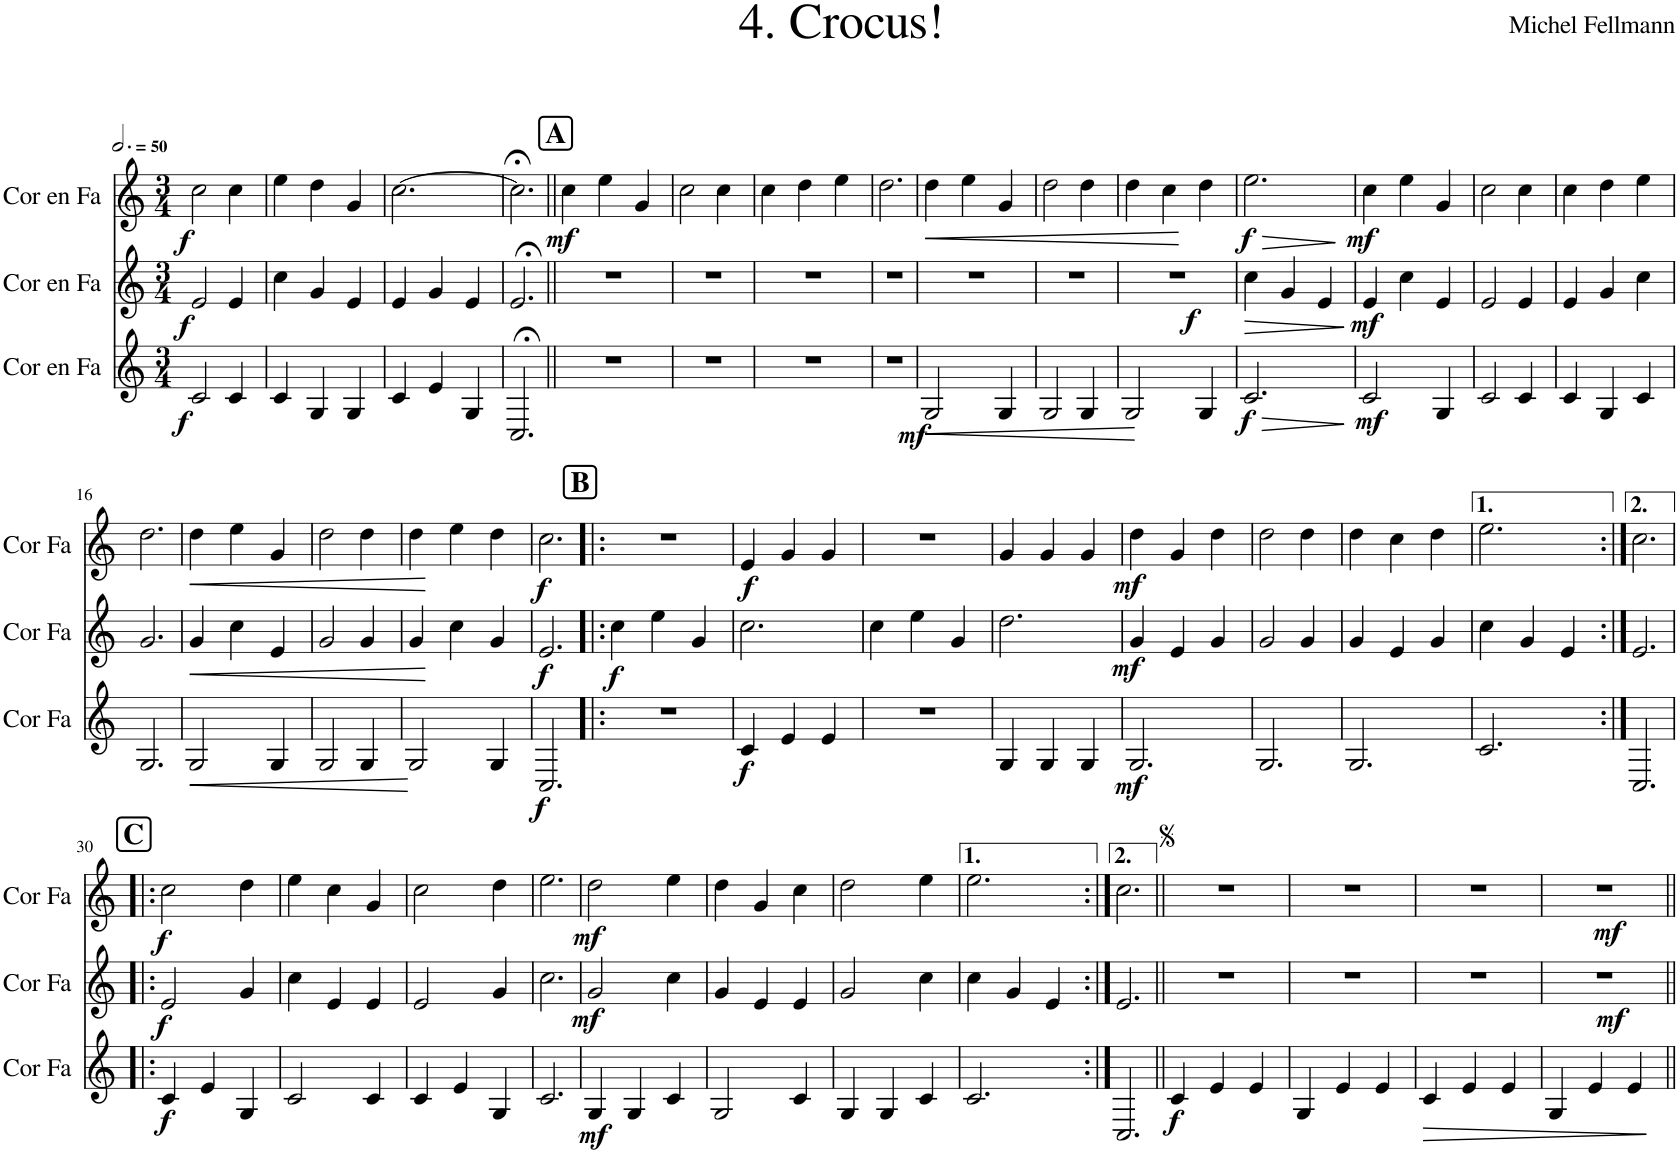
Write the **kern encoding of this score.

**kern	**dynam	**kern	**dynam	**kern	**dynam
*part3	*part3	*part2	*part2	*part1	*part1
*staff3	*staff3	*staff2	*staff2	*staff1	*staff1
*I"Cor en Fa	*	*I"Cor en Fa	*	*I"Cor en Fa	*
*I'Cor Fa	*	*I'Cor Fa	*	*I'Cor Fa	*
*clefG2	*	*clefG2	*	*clefG2	*
*Trd4c7	*	*Trd4c7	*	*Trd4c7	*
*k[]	*	*k[]	*	*k[]	*
*M3/4	*	*M3/4	*	*M3/4	*
*MM150	*	*MM150	*	*MM150	*
=1	=1	=1	=1	=1	=1
!	!LO:DY:b	!	!LO:DY:b	!	!LO:DY:b
2c/	f	2e/	f	2cc\	f
4c/	.	4e/	.	4cc\	.
=2	=2	=2	=2	=2	=2
4c/	.	4cc\	.	4ee\	.
4G/	.	4g/	.	4dd\	.
4G/	.	4e/	.	4g/	.
=3	=3	=3	=3	=3	=3
4c/	.	4e/	.	[2.cc\	.
4e/	.	4g/	.	.	.
4G/	.	4e/	.	.	.
=4	=4	=4	=4	=4	=4
2.C;</	.	2.e;</	.	2.cc;<\]	.
!!LO:REH:place=s1:a:B:cj:fs=14:t=A
=5||	=5||	=5||	=5||	=5||	=5||
!	!	!	!	!	!LO:DY:b
2.r	.	2.r	.	4cc\	mf
.	.	.	.	4ee\	.
.	.	.	.	4g/	.
=6	=6	=6	=6	=6	=6
2.r	.	2.r	.	2cc\	.
.	.	.	.	4cc\	.
=7	=7	=7	=7	=7	=7
2.r	.	2.r	.	4cc\	.
.	.	.	.	4dd\	.
.	.	.	.	4ee\	.
=8	=8	=8	=8	=8	=8
!	!LO:DY:b	!	!	!	!
2.r	mf	2.r	.	2.dd\	.
=9	=9	=9	=9	=9	=9
!	!LO:HP:b	!	!	!	!LO:HP:b
2G/	<	2.r	.	4dd\	<
.	.	.	.	4ee\	.
4G/	.	.	.	4g/	.
.	[	.	.	.	[
=10	=10	=10	=10	=10	=10
2G/	.	2.r	.	2dd\	.
4G/	.	.	.	4dd\	.
=11	=11	=11	=11	=11	=11
!	!	!	!LO:DY:b	!	!
2G/	.	2.r	f	4dd\	.
.	.	.	.	4cc\	.
4G/	.	.	.	4dd\	.
=12	=12	=12	=12	=12	=12
!	!LO:HP:b	!	!LO:HP:b	!	!LO:HP:b
!	!LO:DY:n=1:b	!	!	!	!LO:DY:n=1:b
2.c/	> f	4cc\	>	2.ee\	> f
.	.	4g/	.	.	.
.	.	4e/	.	.	.
.	]	.	]	.	]
=13	=13	=13	=13	=13	=13
!	!LO:DY:b	!	!LO:DY:b	!	!LO:DY:b
2c/	mf	4e/	mf	4cc\	mf
.	.	4cc\	.	4ee\	.
4G/	.	4e/	.	4g/	.
=14	=14	=14	=14	=14	=14
2c/	.	2e/	.	2cc\	.
4c/	.	4e/	.	4cc\	.
=15	=15	=15	=15	=15	=15
4c/	.	4e/	.	4cc\	.
4G/	.	4g/	.	4dd\	.
4c/	.	4cc\	.	4ee\	.
!!LO:LB:g=z
=16	=16	=16	=16	=16	=16
2.G/	.	2.g/	.	2.dd\	.
=17	=17	=17	=17	=17	=17
!	!LO:HP:b	!	!LO:HP:b	!	!LO:HP:b
2G/	<	4g/	<	4dd\	<
.	.	4cc\	.	4ee\	.
4G/	.	4e/	.	4g/	.
.	[	.	[	.	[
=18	=18	=18	=18	=18	=18
2G/	.	2g/	.	2dd\	.
4G/	.	4g/	.	4dd\	.
=19	=19	=19	=19	=19	=19
2G/	.	4g/	.	4dd\	.
.	.	4cc\	.	4ee\	.
4G/	.	4g/	.	4dd\	.
=20	=20	=20	=20	=20	=20
!	!LO:DY:b	!	!LO:DY:b	!	!LO:DY:b
2.C/	f	2.e/	f	2.cc\	f
!!LO:REH:place=s1:a:B:cj:fs=14:t=B
=21!|:	=21!|:	=21!|:	=21!|:	=21!|:	=21!|:
!	!	!	!LO:DY:b	!	!
2.r	.	4cc\	f	2.r	.
.	.	4ee\	.	.	.
.	.	4g/	.	.	.
=22	=22	=22	=22	=22	=22
!	!LO:DY:b	!	!	!	!LO:DY:b
4c/	f	2.cc\	.	4e/	f
4e/	.	.	.	4g/	.
4e/	.	.	.	4g/	.
=23	=23	=23	=23	=23	=23
2.r	.	4cc\	.	2.r	.
.	.	4ee\	.	.	.
.	.	4g/	.	.	.
=24	=24	=24	=24	=24	=24
4G/	.	2.dd\	.	4g/	.
4G/	.	.	.	4g/	.
4G/	.	.	.	4g/	.
=25	=25	=25	=25	=25	=25
!	!LO:DY:b	!	!LO:DY:b	!	!LO:DY:b
2.G/	mf	4g/	mf	4dd\	mf
.	.	4e/	.	4g/	.
.	.	4g/	.	4dd\	.
=26	=26	=26	=26	=26	=26
2.G/	.	2g/	.	2dd\	.
.	.	4g/	.	4dd\	.
=27	=27	=27	=27	=27	=27
2.G/	.	4g/	.	4dd\	.
.	.	4e/	.	4cc\	.
.	.	4g/	.	4dd\	.
=28	=28	=28	=28	=28	=28
2.c/	.	4cc\	.	2.ee\	.
.	.	4g/	.	.	.
.	.	4e/	.	.	.
=29:|!	=29:|!	=29:|!	=29:|!	=29:|!	=29:|!
2.C/	.	2.e/	.	2.cc\	.
!!LO:LB:g=z
!!LO:REH:place=s1:a:B:cj:fs=14:t=C
=30!|:	=30!|:	=30!|:	=30!|:	=30!|:	=30!|:
!	!LO:DY:b	!	!LO:DY:b	!	!LO:DY:b
4c/	f	2e/	f	2cc\	f
4e/	.	.	.	.	.
4G/	.	4g/	.	4dd\	.
=31	=31	=31	=31	=31	=31
2c/	.	4cc\	.	4ee\	.
.	.	4e/	.	4cc\	.
4c/	.	4e/	.	4g/	.
=32	=32	=32	=32	=32	=32
4c/	.	2e/	.	2cc\	.
4e/	.	.	.	.	.
4G/	.	4g/	.	4dd\	.
=33	=33	=33	=33	=33	=33
2.c/	.	2.cc\	.	2.ee\	.
=34	=34	=34	=34	=34	=34
!	!LO:DY:b	!	!LO:DY:b	!	!LO:DY:b
4G/	mf	2g/	mf	2dd\	mf
4G/	.	.	.	.	.
4c/	.	4cc\	.	4ee\	.
=35	=35	=35	=35	=35	=35
2G/	.	4g/	.	4dd\	.
.	.	4e/	.	4g/	.
4c/	.	4e/	.	4cc\	.
=36	=36	=36	=36	=36	=36
4G/	.	2g/	.	2dd\	.
4G/	.	.	.	.	.
4c/	.	4cc\	.	4ee\	.
=37	=37	=37	=37	=37	=37
2.c/	.	4cc\	.	2.ee\	.
.	.	4g/	.	.	.
.	.	4e/	.	.	.
=38:|!	=38:|!	=38:|!	=38:|!	=38:|!	=38:|!
2.C/	.	2.e/	.	2.cc\	.
=39||	=39||	=39||	=39||	=39||	=39||
!	!LO:DY:b	!	!	!	!
4c/	f	2.r	.	2.r	.
4e/	.	.	.	.	.
4e/	.	.	.	.	.
=40	=40	=40	=40	=40	=40
4G/	.	2.r	.	2.r	.
4e/	.	.	.	.	.
4e/	.	.	.	.	.
=41	=41	=41	=41	=41	=41
!	!LO:HP:b	!	!	!	!
4c/	>	2.r	.	2.r	.
4e/	.	.	.	.	.
4e/	.	.	.	.	.
.	]	.	.	.	.
=42	=42	=42	=42	=42	=42
!	!	!	!LO:DY:b	!	!LO:DY:b
4G/	.	2.r	mf	2.r	mf
4e/	.	.	.	.	.
4e/	.	.	.	.	.
=||	=||	=||	=||	=||	=||
*-	*-	*-	*-	*-	*-
